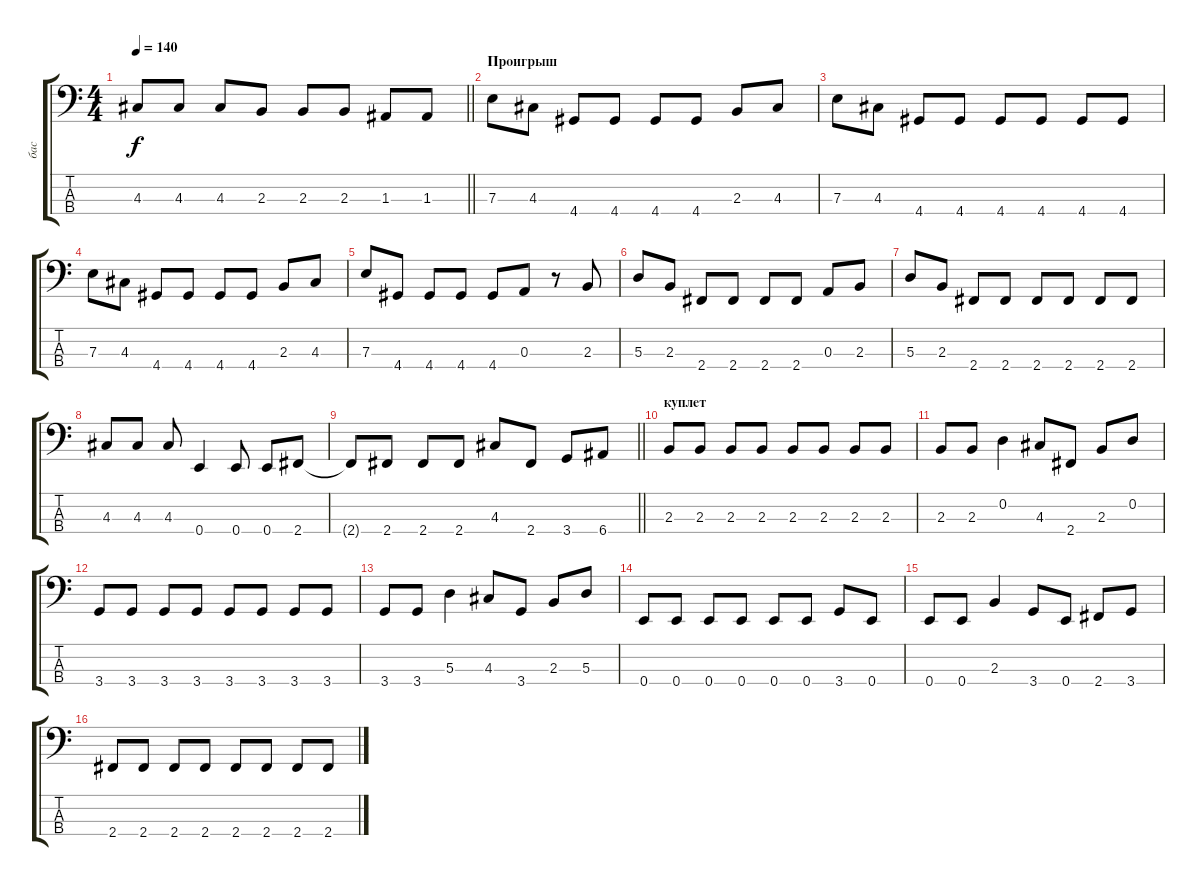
\track ("бас" "бас") {instrument electricbassfinger}
\staff {score tabs}
\tuning (G2 D2 A1 E1) {hide}
\ts (4 4)
\tempo 140
\clef f4
\barLineRight lightlight
\ks c
4.3.8{dy f} 4.3.8 4.3.8 2.3.8 2.3.8 2.3.8 1.3.8 1.3.8 |
\section ("" "Проигрыш")
7.3.8 4.3.8 4.4.8 4.4.8 4.4.8 4.4.8 2.3.8 4.3.8 |
7.3.8 4.3.8 4.4.8 4.4.8 4.4.8 4.4.8 4.4.8 4.4.8 |
7.3.8 4.3.8 4.4.8 4.4.8 4.4.8 4.4.8 2.3.8 4.3.8 |
7.3.8 4.4.8 4.4.8 4.4.8 4.4.8 0.3.8 r.8 2.3.8 |
5.3.8 2.3.8 2.4.8 2.4.8 2.4.8 2.4.8 0.3.8 2.3.8 |
5.3.8 2.3.8 2.4.8 2.4.8 2.4.8 2.4.8 2.4.8 2.4.8 |
4.3.8 4.3.8 4.3.8 0.4.4 0.4.8 0.4.8 2.4.8 |
\barLineRight lightlight
2.4{t}.8 2.4.8 2.4.8 2.4.8 4.3.8 2.4.8 3.4.8 6.4.8 |
\section ("" "куплет")
2.3.8 2.3.8 2.3.8 2.3.8 2.3.8 2.3.8 2.3.8 2.3.8 |
2.3.8 2.3.8 0.2.4 4.3.8 2.4.8 2.3.8 0.2.8 |
3.4.8 3.4.8 3.4.8 3.4.8 3.4.8 3.4.8 3.4.8 3.4.8 |
3.4.8 3.4.8 5.3.4 4.3.8 3.4.8 2.3.8 5.3.8 |
0.4.8 0.4.8 0.4.8 0.4.8 0.4.8 0.4.8 3.4.8 0.4.8 |
0.4.8 0.4.8 2.3.4 3.4.8 0.4.8 2.4.8 3.4.8 |
2.4.8 2.4.8 2.4.8 2.4.8 2.4.8 2.4.8 2.4.8 2.4.8
